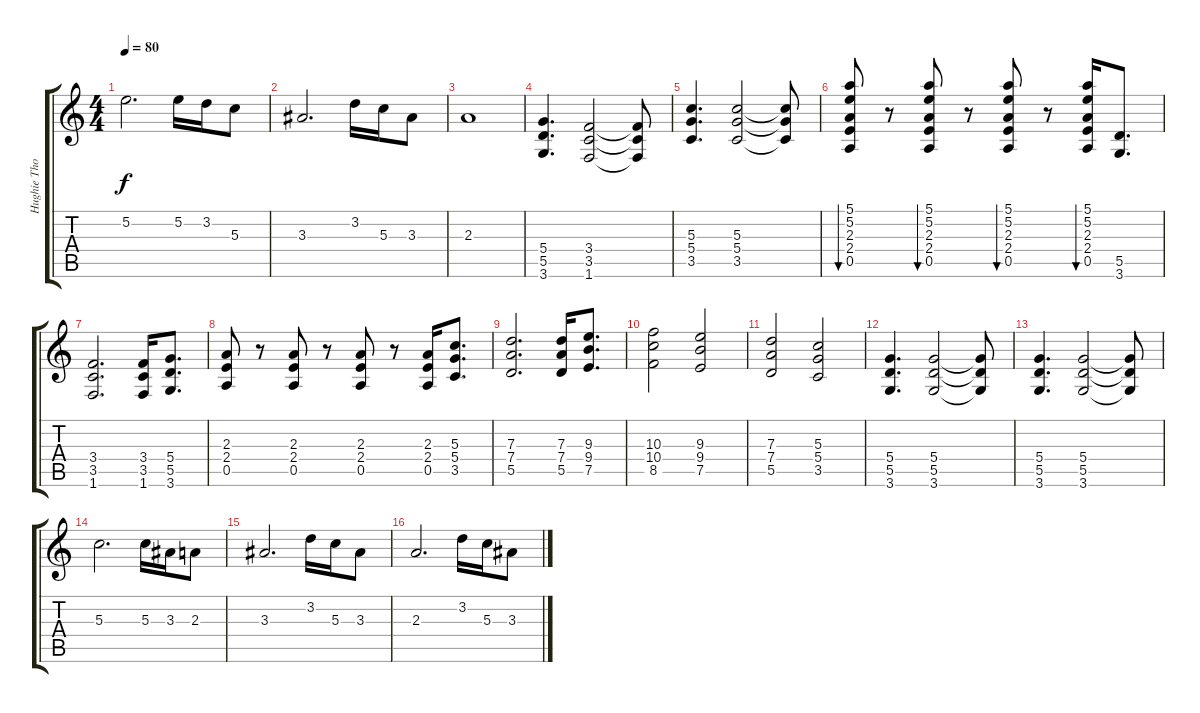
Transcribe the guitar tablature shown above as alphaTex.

\track ("Hughie Thomasson Guitar" "Hughie Tho") {instrument electricguitarclean}
\staff {score tabs}
\tuning (E4 B3 G3 D3 A2 E2) {hide}
\ts (4 4)
\tempo 80
\clef g2
\ks c
5.2.2{d dy f} 5.2.16 3.2.16 5.3.8 |
3.3.2{d} 3.2.16 5.3.16 3.3.8 |
2.3.1 |
(5.4 5.5 3.6).4{d volume 10 balance 16} (3.4 3.5 1.6).2 (3.4{t} 3.5{t} 1.6{t}).8 |
(5.3 5.4 3.5).4{d} (5.3 5.4 3.5).2 (5.3{t} 5.4{t} 3.5{t}).8 |
(5.1 5.2 2.3 2.4 0.5).8{bu 60} r.8 (5.1 5.2 2.3 2.4 0.5).8{bu 60} r.8 (5.1 5.2 2.3 2.4 0.5).8{bu 60} r.8 (5.1 5.2 2.3 2.4 0.5).16{bu 60} (5.5 3.6).8{d} |
(3.4 3.5 1.6).2{d} (3.4 3.5 1.6).16 (5.4 5.5 3.6).8{d} |
(2.3 2.4 0.5).8 r.8 (2.3 2.4 0.5).8 r.8 (2.3 2.4 0.5).8 r.8 (2.3 2.4 0.5).16 (5.3 5.4 3.5).8{d} |
(7.3 7.4 5.5).2{d} (7.3 7.4 5.5).16 (9.3 9.4 7.5).8{d} |
(10.3 10.4 8.5).2 (9.3 9.4 7.5).2 |
(7.3 7.4 5.5).2 (5.3 5.4 3.5).2 |
(5.4 5.5 3.6).4{d} (5.4 5.5 3.6).2 (5.4{t} 5.5{t} 3.6{t}).8 |
(5.4 5.5 3.6).4{d} (5.4 5.5 3.6).2 (5.4{t} 5.5{t} 3.6{t}).8 |
5.3.2{d} 5.3.16 3.3.16 2.3.8 |
3.3.2{d} 3.2.16 5.3.16 3.3.8 |
2.3.2{d} 3.2.16 5.3.16 3.3.8
